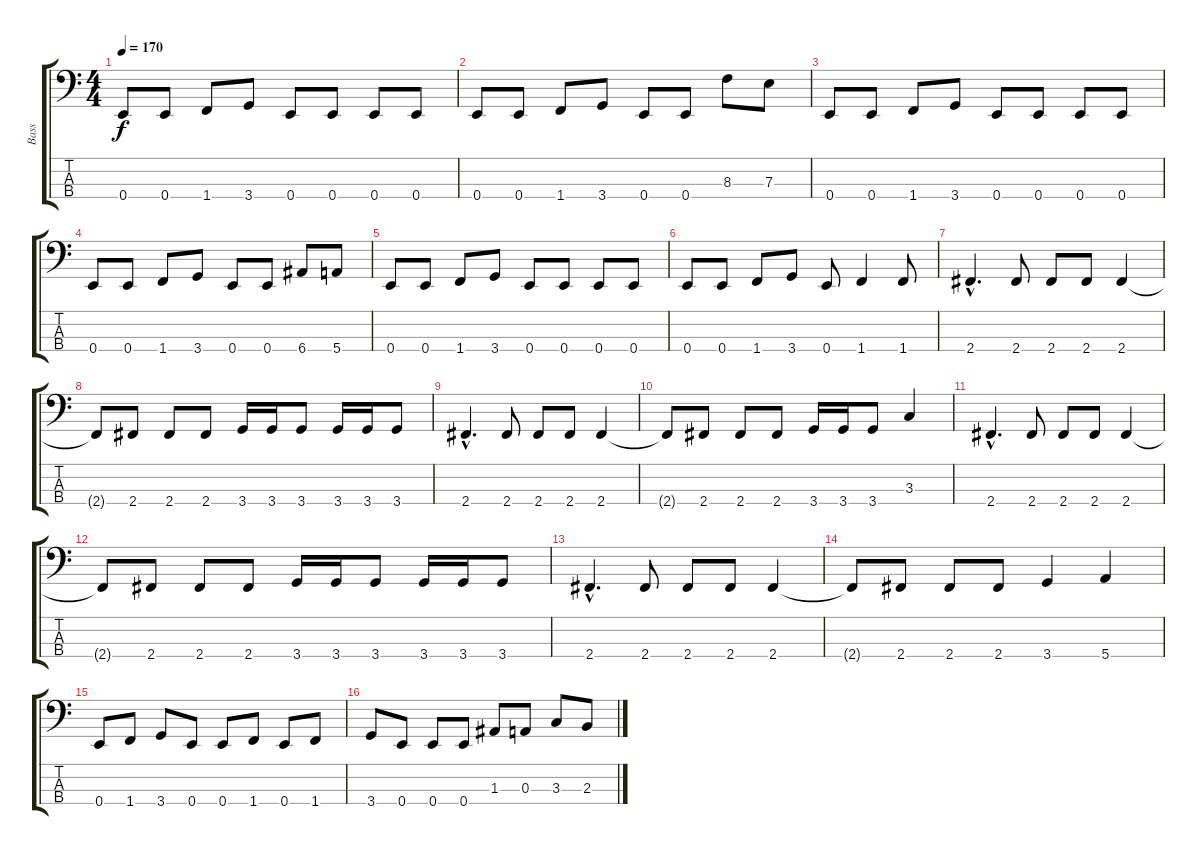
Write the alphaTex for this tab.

\track ("Bass" "Bass") {instrument slapbass2}
\staff {score tabs}
\tuning (G2 D2 A1 E1) {hide}
\ts (4 4)
\tempo 170
\clef f4
\ks c
0.4.8{dy f} 0.4.8 1.4.8 3.4.8 0.4.8 0.4.8 0.4.8 0.4.8 |
0.4.8 0.4.8 1.4.8 3.4.8 0.4.8 0.4.8 8.3.8 7.3.8 |
0.4.8 0.4.8 1.4.8 3.4.8 0.4.8 0.4.8 0.4.8 0.4.8 |
0.4.8 0.4.8 1.4.8 3.4.8 0.4.8 0.4.8 6.4.8 5.4.8 |
0.4.8 0.4.8 1.4.8 3.4.8 0.4.8 0.4.8 0.4.8 0.4.8 |
0.4.8 0.4.8 1.4.8 3.4.8 0.4.8 1.4.4 1.4.8 |
2.4{hac}.4{d} 2.4.8 2.4.8 2.4.8 2.4.4 |
2.4{t}.8 2.4.8 2.4.8 2.4.8 3.4.16 3.4.16 3.4.8 3.4.16 3.4.16 3.4.8 |
2.4{hac}.4{d} 2.4.8 2.4.8 2.4.8 2.4.4 |
2.4{t}.8 2.4.8 2.4.8 2.4.8 3.4.16 3.4.16 3.4.8 3.3.4 |
2.4{hac}.4{d} 2.4.8 2.4.8 2.4.8 2.4.4 |
2.4{t}.8 2.4.8 2.4.8 2.4.8 3.4.16 3.4.16 3.4.8 3.4.16 3.4.16 3.4.8 |
2.4{hac}.4{d} 2.4.8 2.4.8 2.4.8 2.4.4 |
2.4{t}.8 2.4.8 2.4.8 2.4.8 3.4.4 5.4.4 |
0.4.8 1.4.8 3.4.8 0.4.8 0.4.8 1.4.8 0.4.8 1.4.8 |
3.4.8 0.4.8 0.4.8 0.4.8 1.3.8 0.3.8 3.3.8 2.3.8
